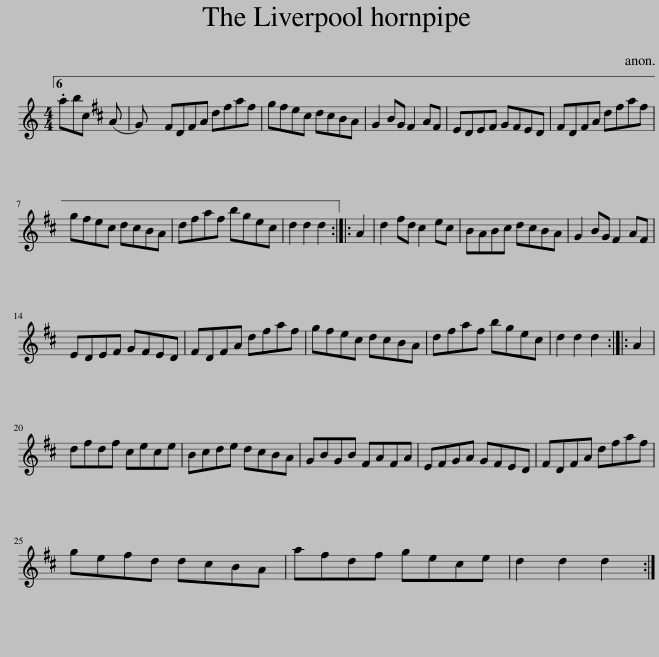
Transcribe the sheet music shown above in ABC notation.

X:1
L:1/8
M:4/4
I:linebreak $
K:C
V:1 treble
V:1
 .abc (A G) | ^FDFA d^faf | g^fe^c dcBA | G2 BG ^F2 AF | EDE^F GFED | %5
 ^FDFA d^faf |$ g^fe^c dcBA | d^faf bge^c | d2 d2 d2 :: A2 | %10
 d2 ^fd ^c2 ec | BAB^c dcBA | G2 BG ^F2 AF |$ EDE^F GFED | ^FDFA d^faf | %15
 g^fe^c dcBA | d^faf bge^c | d2 d2 d2 :: A2 |$ d^fdf ^cece | %20
 B^cde dcBA | GBGB ^FAFA | E^FGA GFED | ^FDFA d^faf |$ ge^fd d^cBA | %25
 a^fdf ge^ce | d2 d2 d2 :| %27
